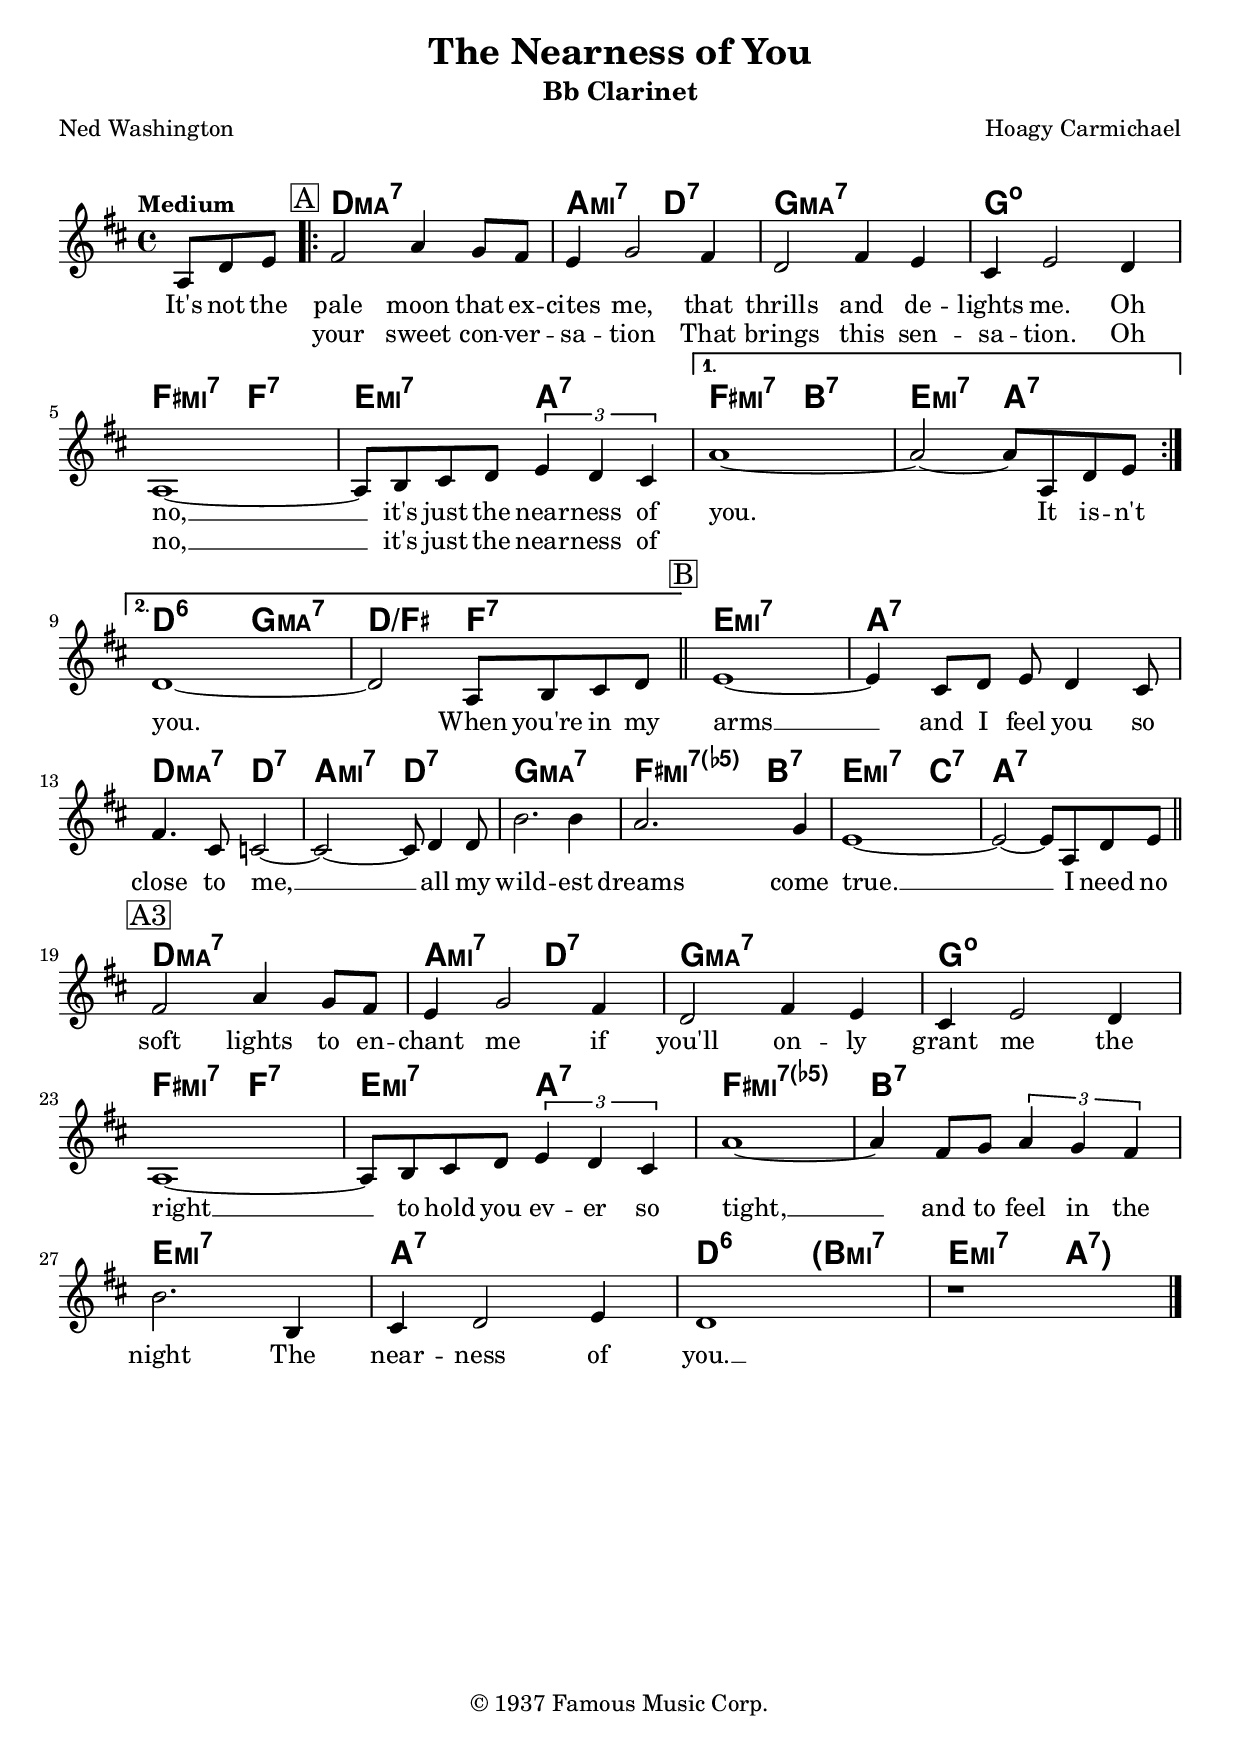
\version "2.24.0"

\include "english.ly"

instrument = "Bb Clarinet"
whatKey = d
whatClef = "treble"

%% -*- Mode: LilyPond -*-

\include "lead-sheets.ily"

refrainLyricsPre = \lyricmode {
It's not the
}

refrainLyricsOne = \lyricmode {
pale moon that ex -- cites me,
that thrills and de -- lights me.
Oh no, __ it's just the near -- ness of
}

refrainLyricsOneRep = \lyricmode {
you.
It is -- n't
}

refrainLyricsTwo = \lyricmode {
your sweet con -- ver -- sa -- tion
That brings this sen -- sa -- tion.
Oh no, __ it's just the near -- ness of
}

refrainLyricsTwoRep = \lyricmode {
you.
When you're in my
}

refrainLyricsBridge = \lyricmode {
arms __
and I feel you so close to me, __
all my wild -- est dreams come true. __
I need no
}


refrainLyricsThree = \lyricmode {
soft lights to en -- chant me
if you'll on -- ly grant me
the right __ to hold you ev -- er so tight, __
and to feel in the night
The near -- ness of you. __
}

refrainChords = \chordmode {
  s4.
  
  f1:maj7 c2:m7 f2:7 bf1:maj7 bf1:dim7
  a2:m7 af2:7 g2:m7 c2:7
  
  a2:m7 d2:7 g2:m7 c2:7
  
  f2:6 bf2:maj7 f2/a af2:7
  
  g1:m7 c1:7
  f2:maj7 f2:7 c2:m7 f2:7 bf1:maj7 a2:m7.5- d2:7
  g2:m7 ef2:7 c1:7
  
  f1:maj7 c2:m7 f2:7 bf1:maj7 bf1:dim7
  a2:m7 af2:7 g2:m7 c2:7

  a1:m7.5- d1:7 g1:m7 c1:7
  f2:6
  \set chordNameFunction = #begin-parenthesis-ignatzek-chord-names
  d2:m7
  \unset chordNameFunction
  g2:m7
  \set chordNameFunction = #end-parenthesis-ignatzek-chord-names
  c2:7
  \unset chordNameFunction
}

refrainMelody = \relative f' {
  \time 4/4
  \key f \major
  \clef \whatClef
  \tempo "Medium"
  
  \partial 4. c8 f8 g8 |

  \mark \markup{ \box "A" }
  
  \repeat volta 2 {
  a2 c4 bf8 a8 | g4 bf2 a4 | f2 a4 g4 | e4 g2 f4 |
  c1~ | c8 d8 e8 f8 \tuplet 3/2 { g4 f4 e4 } |
  } \alternative { {
  c'1~ | c2~ c8 c,8 f8 g8 |
  \break
  } {
  f1~ | f2 c8 d8 e8 f8 |
  } }

  \bar "||"

  \mark \markup{ \box "B" }
  
  g1~ | g4 e8 f8 g8 f4 e8 |
  \break
  a4. e8 ef2~ | ef2~ ef8 f4 f8 | d'2. d4 | c2. bf4 |
  g1~ | g2~ g8 c,8 f8 g8 |
  
  \bar "||"
  \break

  \mark \markup{ \box "A3" }

  a2 c4 bf8 a8 | g4 bf2 a4 | f2 a4 g4 | e4 g2 f4 |
  \break
  c1~ | c8 d8 e8 f8 \tuplet 3/2 { g4 f4 e4 } |
  c'1~ | c4 a8 bf8 \tuplet 3/2 { c4 bf4 a4 } |
  \break
  d2. d,4 | e4 f2 g4 | f1 | r1 |

  \bar "|."
}

\include "paper.ily"

\header {
  title = "The Nearness of You"
  subtitle = \instrument
  poet = "Ned Washington"
  composer = "Hoagy Carmichael"
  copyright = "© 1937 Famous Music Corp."
}

\markup {
  % Leave a gap after the header
  \vspace #1
}

\score {
  <<
    { \context ChordNames 
      {
      \override ChordName.font-size = #+3
      \override ChordName.font-series = #'bold
      \set chordChanges = ##t
     \transpose f \whatKey {
       \refrainChords
	}
      }
      }
    \new Staff {
      \context Voice = "voiceMelody" { 
	\noDoubleAccidentalMusic \transpose f \whatKey {
	  \refrainMelody
	  }
	}
    }
    \new Lyrics \lyricsto "voiceMelody"
    {
      \refrainLyricsPre
    <<
      { \refrainLyricsOne }
      \new Lyrics {
	\set associatedVoice = "voiceMelody"
	\refrainLyricsTwo }
    >>
    \refrainLyricsOneRep
    \refrainLyricsTwoRep
    \refrainLyricsBridge
    \refrainLyricsThree
    }
  >>
  \layout { }
}

